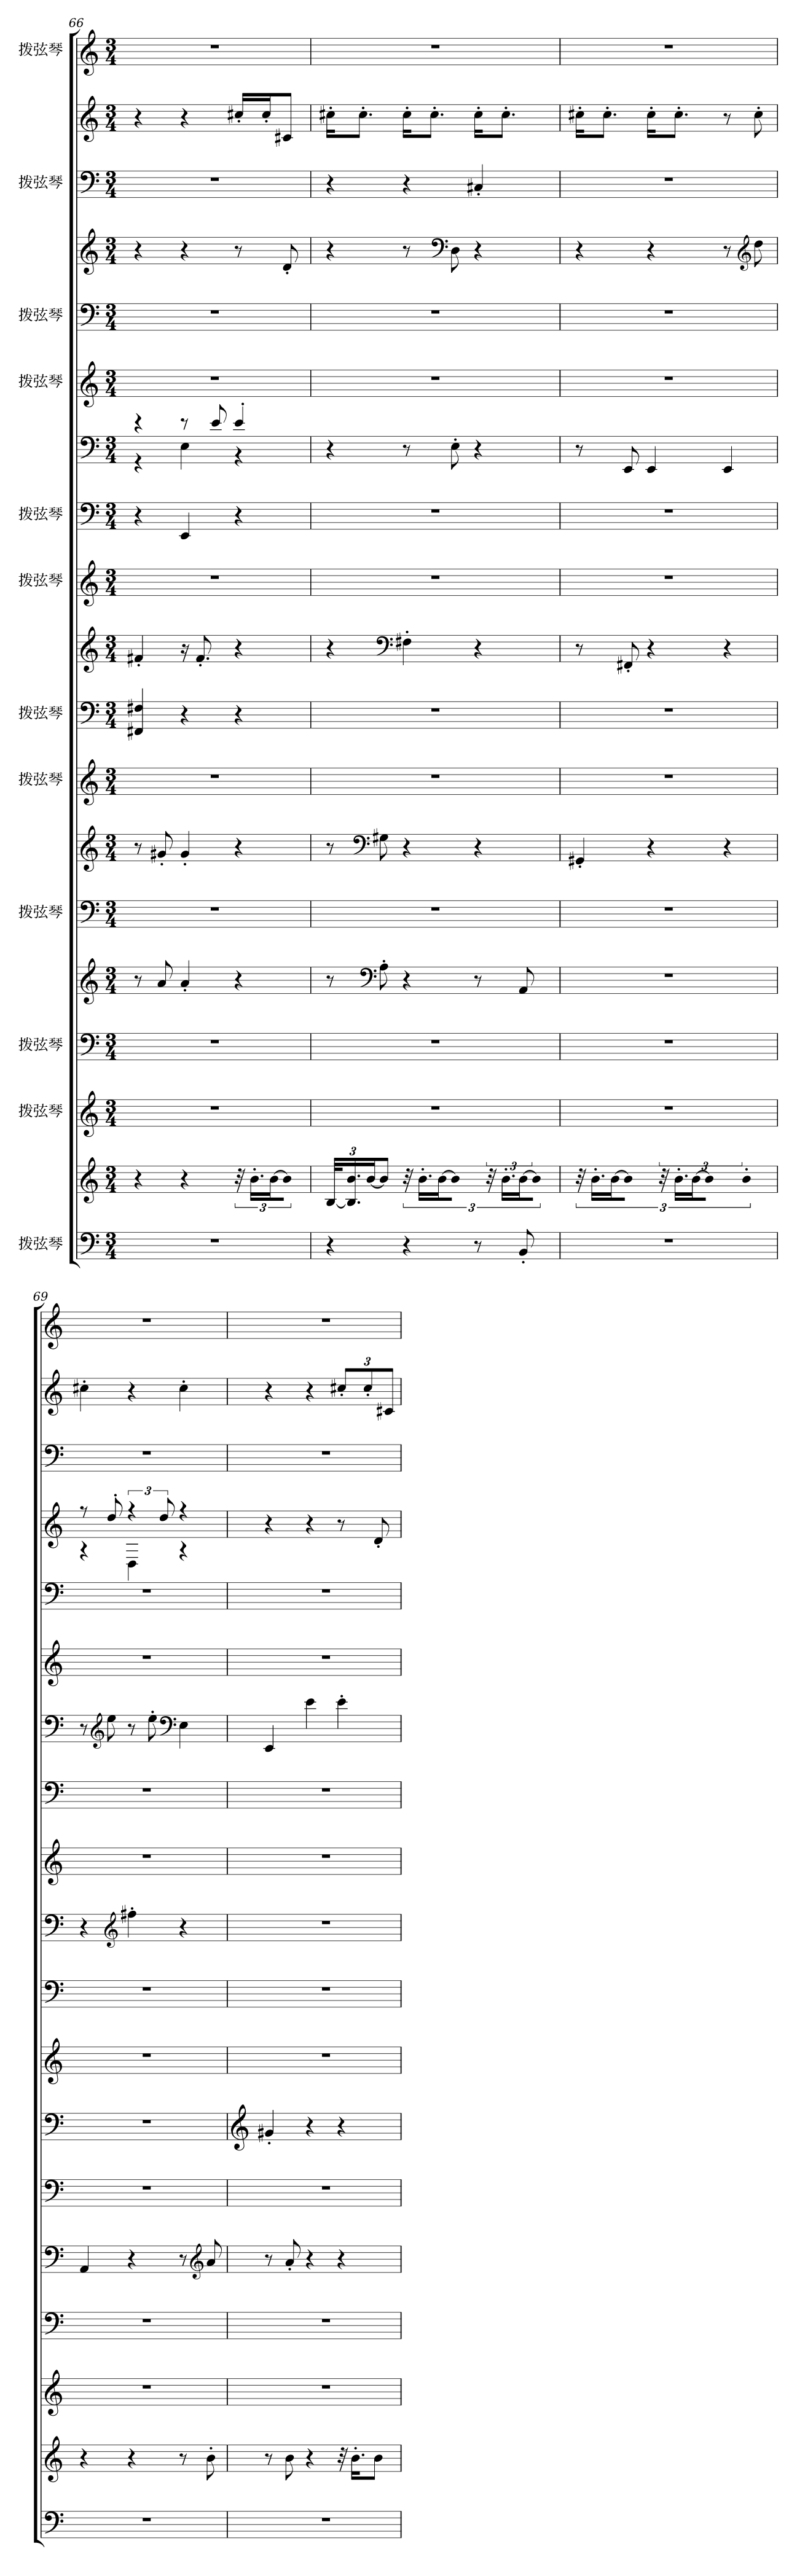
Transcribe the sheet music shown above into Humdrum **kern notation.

**kern	**kern	**kern	**kern	**kern	**kern	**kern	**kern	**kern	**kern	**kern	**kern	**kern	**kern	**kern	**kern	**kern	**kern	**kern
*part12	*part12	*part11	*part10	*part10	*part9	*part9	*part8	*part7	*part7	*part6	*part5	*part5	*part4	*part3	*part3	*part2	*part2	*part1
*staff19	*staff18	*staff17	*staff16	*staff15	*staff14	*staff13	*staff12	*staff11	*staff10	*staff9	*staff8	*staff7	*staff6	*staff5	*staff4	*staff3	*staff2	*staff1
*I"拨弦琴	*	*I"拨弦琴	*I"拨弦琴	*	*I"拨弦琴	*	*I"拨弦琴	*I"拨弦琴	*	*I"拨弦琴	*I"拨弦琴	*	*I"拨弦琴	*I"拨弦琴	*	*I"拨弦琴	*	*I"拨弦琴
!!LO:PB:g=z
*clefF4	*clefG2	*clefG2	*clefF4	*clefG2	*clefF4	*clefG2	*clefG2	*clefF4	*clefG2	*clefG2	*clefF4	*clefF4	*clefG2	*clefF4	*clefG2	*clefF4	*clefG2	*clefG2
*k[]	*k[]	*k[]	*k[]	*k[]	*k[]	*k[]	*k[]	*k[]	*k[]	*k[]	*k[]	*k[]	*k[]	*k[]	*k[]	*k[]	*k[]	*k[]
*M3/4	*M3/4	*M3/4	*M3/4	*M3/4	*M3/4	*M3/4	*M3/4	*M3/4	*M3/4	*M3/4	*M3/4	*M3/4	*M3/4	*M3/4	*M3/4	*M3/4	*M3/4	*M3/4
=66	=66	=66	=66	=66	=66	=66	=66	=66	=66	=66	=66	=66	=66	=66	=66	=66	=66	=66
*	*	*	*	*	*	*	*	*	*	*	*	*^	*	*	*	*	*	*
2.r	4r	2.r	2.r	8r	2.r	8r	2.r	4FF#X/ 4F#X/	4f#X'/	2.r	4r	4r	4r	2.r	2.r	4r	2.r	4r	2.r
.	.	.	.	8a/	.	8g#X'/	.	.	.	.	.	.	.	.	.	.	.	.	.
.	4r	.	.	4a'/	.	4g#'/	.	4r	16r	.	4EE/	8r	4E\	.	.	4r	.	4r	.
.	.	.	.	.	.	.	.	.	8.f#'/	.	.	.	.	.	.	.	.	.	.
.	.	.	.	.	.	.	.	.	.	.	.	8e/	.	.	.	.	.	.	.
.	48r	.	.	4r	.	4r	.	4r	4r	.	4r	4e'/	4r	.	.	8r	.	16cc#X'/LL	.
.	24.b'\LL	.	.	.	.	.	.	.	.	.	.	.	.	.	.	.	.	.	.
.	.	.	.	.	.	.	.	.	.	.	.	.	.	.	.	.	.	16cc#'/J	.
.	[24b\J	.	.	.	.	.	.	.	.	.	.	.	.	.	.	.	.	.	.
.	8b\J]	.	.	.	.	.	.	.	.	.	.	.	.	.	.	8d'/	.	8c#X/J	.
*	*	*	*	*	*	*	*	*	*	*	*	*v	*v	*	*	*	*	*	*
=67	=67	=67	=67	=67	=67	=67	=67	=67	=67	=67	=67	=67	=67	=67	=67	=67	=67	=67
*	*Xbrackettup	*	*	*	*	*	*	*	*	*	*	*	*	*	*	*	*	*
4r	[48B/KLL	2.r	2.r	8r	2.r	8r	2.r	2.r	4r	2.r	2.r	4r	2.r	2.r	4r	4r	16cc#X'\KL	2.r
.	24.B/] 24.b/	.	.	.	.	.	.	.	.	.	.	.	.	.	.	.	.	.
.	.	.	.	.	.	.	.	.	.	.	.	.	.	.	.	.	8.cc#'\J	.
.	[24b/J	.	.	.	.	.	.	.	.	.	.	.	.	.	.	.	.	.
*	*	*	*	*clefF4	*	*clefF4	*	*	*	*	*	*	*	*	*	*	*	*
.	8b/J]	.	.	8A'\	.	8G#X\	.	.	.	.	.	.	.	.	.	.	.	.
*	*	*	*	*	*	*	*	*	*clefF4	*	*	*	*	*	*	*	*	*
*	*brackettup	*	*	*	*	*	*	*	*	*	*	*	*	*	*	*	*	*
4r	48r	.	.	4r	.	4r	.	.	4F#X'\	.	.	8r	.	.	8r	4r	16cc#'\KL	.
.	24.b'\LL	.	.	.	.	.	.	.	.	.	.	.	.	.	.	.	.	.
.	.	.	.	.	.	.	.	.	.	.	.	.	.	.	.	.	8.cc#'\J	.
.	[24b\J	.	.	.	.	.	.	.	.	.	.	.	.	.	.	.	.	.
*	*	*	*	*	*	*	*	*	*	*	*	*	*	*	*clefF4	*	*	*
.	8b\J]	.	.	.	.	.	.	.	.	.	.	8E'\	.	.	8D\	.	.	.
8r	48r	.	.	8r	.	4r	.	.	4r	.	.	4r	.	.	4r	4C#X'/	16cc#'\KL	.
.	24.b'\LL	.	.	.	.	.	.	.	.	.	.	.	.	.	.	.	.	.
.	.	.	.	.	.	.	.	.	.	.	.	.	.	.	.	.	8.cc#'\J	.
.	[24b\J	.	.	.	.	.	.	.	.	.	.	.	.	.	.	.	.	.
8BB'/	8b\J]	.	.	8AA/	.	.	.	.	.	.	.	.	.	.	.	.	.	.
!!LO:PB:g=z
=68	=68	=68	=68	=68	=68	=68	=68	=68	=68	=68	=68	=68	=68	=68	=68	=68	=68	=68
2.r	48r	2.r	2.r	2.r	2.r	4GG#X'/	2.r	2.r	8r	2.r	2.r	8r	2.r	2.r	4r	2.r	16cc#X'\KL	2.r
.	24.b'\LL	.	.	.	.	.	.	.	.	.	.	.	.	.	.	.	.	.
.	.	.	.	.	.	.	.	.	.	.	.	.	.	.	.	.	8.cc#'\J	.
.	[24b\J	.	.	.	.	.	.	.	.	.	.	.	.	.	.	.	.	.
.	8b\J]	.	.	.	.	.	.	.	8FF#X'/	.	.	8EE/	.	.	.	.	.	.
.	48r	.	.	.	.	4r	.	.	4r	.	.	4EE/	.	.	4r	.	16cc#'\KL	.
.	24.b'\LL	.	.	.	.	.	.	.	.	.	.	.	.	.	.	.	.	.
.	.	.	.	.	.	.	.	.	.	.	.	.	.	.	.	.	8.cc#'\J	.
.	[24b\J	.	.	.	.	.	.	.	.	.	.	.	.	.	.	.	.	.
.	8b\J]	.	.	.	.	.	.	.	.	.	.	.	.	.	.	.	.	.
.	4b'\	.	.	.	.	4r	.	.	4r	.	.	4EE/	.	.	8r	.	8r	.
*	*	*	*	*	*	*	*	*	*	*	*	*	*	*	*clefG2	*	*	*
.	.	.	.	.	.	.	.	.	.	.	.	.	.	.	8dd\	.	8cc#'\	.
=69	=69	=69	=69	=69	=69	=69	=69	=69	=69	=69	=69	=69	=69	=69	=69	=69	=69	=69
*	*	*	*	*	*	*	*	*	*	*	*	*	*	*	*^	*	*	*
2.r	4r	2.r	2.r	4AA/	2.r	2.r	2.r	2.r	4r	2.r	2.r	8r	2.r	2.r	8r	4r	2.r	4cc#X'\	2.r
*	*	*	*	*	*	*	*	*	*	*	*	*clefG2	*	*	*	*	*	*	*
.	.	.	.	.	.	.	.	.	.	.	.	8ee\	.	.	8dd'/	.	.	.	.
*	*	*	*	*	*	*	*	*	*clefG2	*	*	*	*	*	*	*	*	*	*
.	4r	.	.	4r	.	.	.	.	4ff#X'\	.	.	8r	.	.	6r	4D\	.	4r	.
.	.	.	.	.	.	.	.	.	.	.	.	8ee'\	.	.	.	.	.	.	.
.	.	.	.	.	.	.	.	.	.	.	.	.	.	.	12dd/	.	.	.	.
*	*	*	*	*	*	*	*	*	*	*	*	*clefF4	*	*	*	*	*	*	*
.	8r	.	.	8r	.	.	.	.	4r	.	.	4E\	.	.	4r	4r	.	4cc#'\	.
*	*	*	*	*clefG2	*	*	*	*	*	*	*	*	*	*	*	*	*	*	*
.	8b'\	.	.	8a/	.	.	.	.	.	.	.	.	.	.	.	.	.	.	.
*	*	*	*	*	*	*	*	*	*	*	*	*	*	*	*v	*v	*	*	*
=70	=70	=70	=70	=70	=70	=70	=70	=70	=70	=70	=70	=70	=70	=70	=70	=70	=70	=70
*	*	*	*	*	*	*clefG2	*	*	*	*	*	*	*	*	*	*	*	*
2.r	8r	2.r	2.r	8r	2.r	4g#X'/	2.r	2.r	2.r	2.r	2.r	4EE/	2.r	2.r	4r	2.r	4r	2.r
.	8b\	.	.	8a'/	.	.	.	.	.	.	.	.	.	.	.	.	.	.
.	4r	.	.	4r	.	4r	.	.	.	.	.	4e\	.	.	4r	.	4r	.
*	*	*	*	*	*	*	*	*	*	*	*	*	*	*	*	*	*Xbrackettup	*
.	32r	.	.	4r	.	4r	.	.	.	.	.	4e'\	.	.	8r	.	12cc#X'/L	.
.	16.b'\KL	.	.	.	.	.	.	.	.	.	.	.	.	.	.	.	.	.
.	.	.	.	.	.	.	.	.	.	.	.	.	.	.	.	.	12cc#'/	.
.	8b\J	.	.	.	.	.	.	.	.	.	.	.	.	.	8d'/	.	.	.
.	.	.	.	.	.	.	.	.	.	.	.	.	.	.	.	.	12c#X/J	.
=	=	=	=	=	=	=	=	=	=	=	=	=	=	=	=	=	=	=
*-	*-	*-	*-	*-	*-	*-	*-	*-	*-	*-	*-	*-	*-	*-	*-	*-	*-	*-
